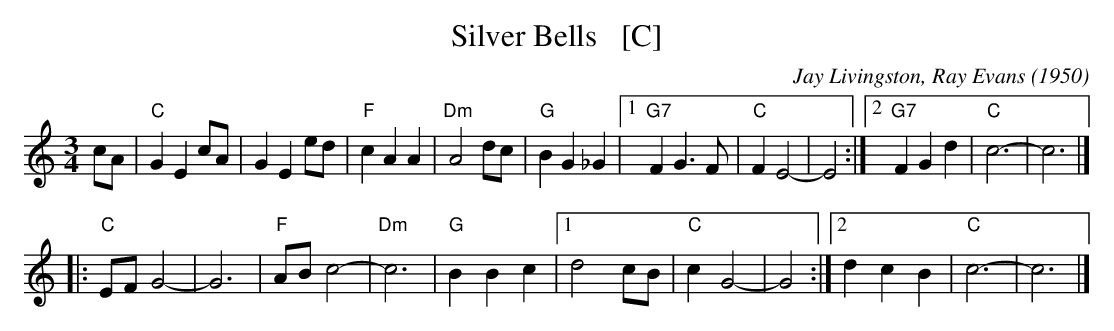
X:1
T: Silver Bells   [C]
C: Jay Livingston, Ray Evans (1950)
M: 3/4
L: 1/8
K: C
cA |\
"C"G2 E2 cA | G2 E2 ed | "F"c2 A2 A2 | "Dm"A4 dc | "G"B2 G2 _G2 |\
[1 "G7"F2 G3 F | "C"F2 E4- | E4 :|[2 "G7"F2 G2 d2 | "C"c6- | c6 |]
|:\
"C"EF G4- | G6 | "F"AB c4- | "Dm"c6 | "G"B2 B2 c2 |\
[1 d4 cB | "C"c2 G4- | G4 :|[2 d2 c2 B2 | "C"c6- | c6 |]
